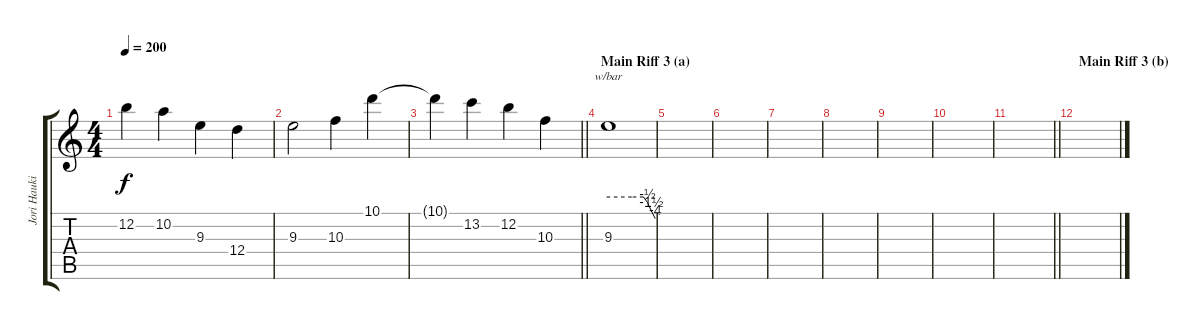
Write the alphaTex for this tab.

\track ("Jori Haukio (lead guitar)" "Jori Hauki") {instrument distortionguitar}
\staff {score tabs}
\tuning (E4 B3 G3 D3 A2 E2) {hide}
\ts (4 4)
\tempo 200
\clef g2
\ks aminor
12.2{t}.4{dy f} 10.2.4 9.3.4 12.4.4 |
9.3.2 10.3.4 10.1.4 |
\barLineRight lightlight
10.1{t}.4 13.2.4 12.2.4 10.3.4 |
\section ("" "Main Riff 3 (a)")
\ks c
9.3.1{tbe (custom default 0 0 30 0 45 0 50 -2 55 -6 60 -16)} |
|
|
|
|
|
|
\barLineRight lightlight
|
\section ("" "Main Riff 3 (b)")
